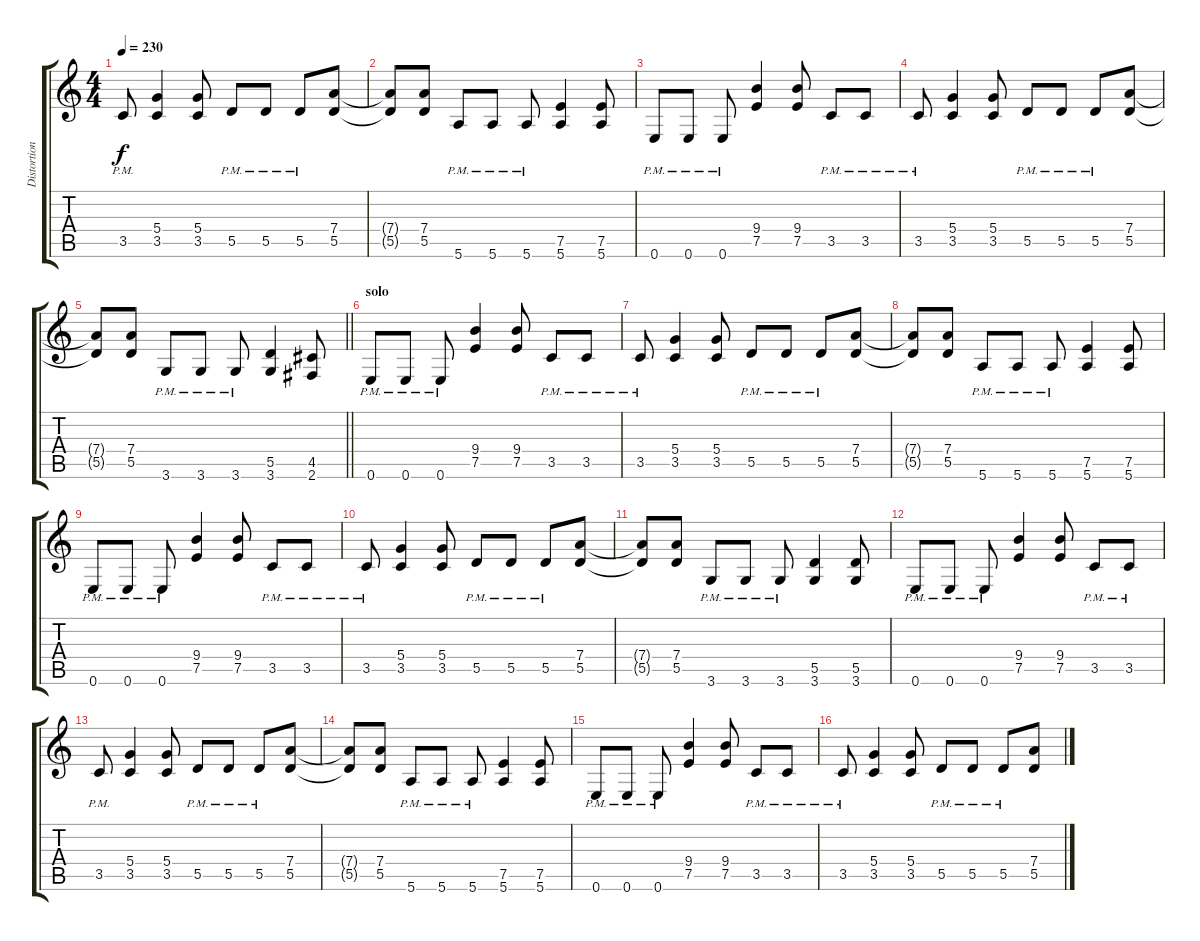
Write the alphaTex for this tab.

\track ("Distortion 2" "Distortion") {instrument distortionguitar}
\staff {score tabs}
\tuning (E4 B3 G3 D3 A2 E2) {hide}
\ts (4 4)
\tempo 230
\clef g2
\ks c
3.5{pm}.8{dy f} (5.4 3.5).4 (5.4 3.5).8 5.5{pm}.8 5.5{pm}.8 5.5{pm}.8 (7.4 5.5).8 |
(7.4{t} 5.5{t}).8 (7.4 5.5).8 5.6{pm}.8 5.6{pm}.8 5.6{pm}.8 (7.5 5.6).4 (7.5 5.6).8 |
0.6{pm}.8 0.6{pm}.8 0.6{pm}.8 (9.4 7.5).4 (9.4 7.5).8 3.5{pm}.8 3.5{pm}.8 |
3.5{pm}.8 (5.4 3.5).4 (5.4 3.5).8 5.5{pm}.8 5.5{pm}.8 5.5{pm}.8 (7.4 5.5).8 |
\barLineRight lightlight
(7.4{t} 5.5{t}).8 (7.4 5.5).8 3.6{pm}.8 3.6{pm}.8 3.6{pm}.8 (5.5 3.6).4 (4.5 2.6).8 |
\section ("" "solo")
0.6{pm}.8 0.6{pm}.8 0.6{pm}.8 (9.4 7.5).4 (9.4 7.5).8 3.5{pm}.8 3.5{pm}.8 |
3.5{pm}.8 (5.4 3.5).4 (5.4 3.5).8 5.5{pm}.8 5.5{pm}.8 5.5{pm}.8 (7.4 5.5).8 |
(7.4{t} 5.5{t}).8 (7.4 5.5).8 5.6{pm}.8 5.6{pm}.8 5.6{pm}.8 (7.5 5.6).4 (7.5 5.6).8 |
0.6{pm}.8 0.6{pm}.8 0.6{pm}.8 (9.4 7.5).4 (9.4 7.5).8 3.5{pm}.8 3.5{pm}.8 |
3.5{pm}.8 (5.4 3.5).4 (5.4 3.5).8 5.5{pm}.8 5.5{pm}.8 5.5{pm}.8 (7.4 5.5).8 |
(7.4{t} 5.5{t}).8 (7.4 5.5).8 3.6{pm}.8 3.6{pm}.8 3.6{pm}.8 (5.5 3.6).4 (5.5 3.6).8 |
0.6{pm}.8 0.6{pm}.8 0.6{pm}.8 (9.4 7.5).4 (9.4 7.5).8 3.5{pm}.8 3.5{pm}.8 |
3.5{pm}.8 (5.4 3.5).4 (5.4 3.5).8 5.5{pm}.8 5.5{pm}.8 5.5{pm}.8 (7.4 5.5).8 |
(7.4{t} 5.5{t}).8 (7.4 5.5).8 5.6{pm}.8 5.6{pm}.8 5.6{pm}.8 (7.5 5.6).4 (7.5 5.6).8 |
0.6{pm}.8 0.6{pm}.8 0.6{pm}.8 (9.4 7.5).4 (9.4 7.5).8 3.5{pm}.8 3.5{pm}.8 |
3.5{pm}.8 (5.4 3.5).4 (5.4 3.5).8 5.5{pm}.8 5.5{pm}.8 5.5{pm}.8 (7.4 5.5).8
